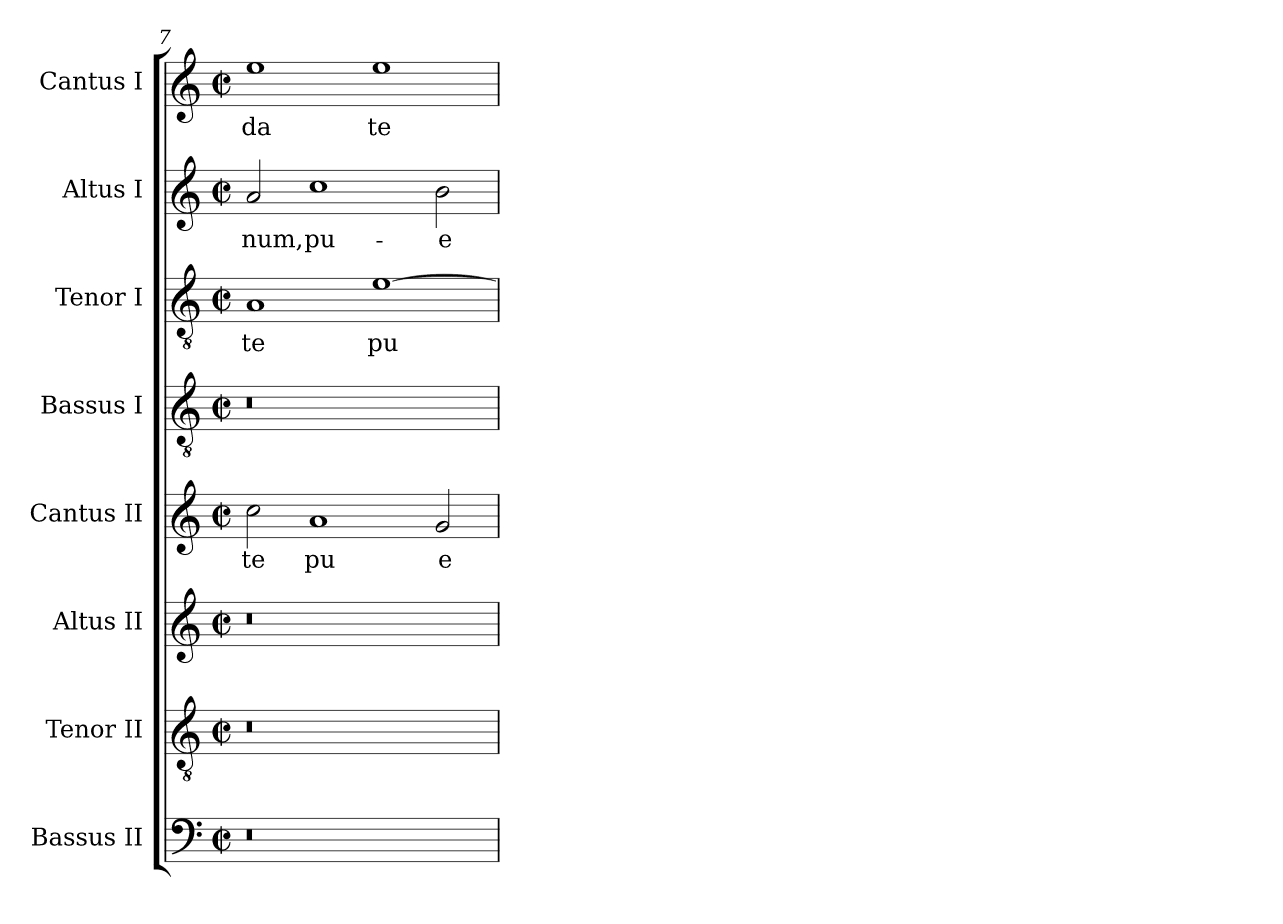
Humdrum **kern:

**kern	**kern	**kern	**kern	**text	**kern	**kern	**text	**kern	**text	**kern	**text
*part8	*part7	*part6	*part5	*part5	*part4	*part3	*part3	*part2	*part2	*part1	*part1
*staff8	*staff7	*staff6	*staff5	*staff5	*staff4	*staff3	*staff3	*staff2	*staff2	*staff1	*staff1
*I"Bassus II	*I"Tenor II	*I"Altus II	*I"Cantus II	*	*I"Bassus I	*I"Tenor I	*	*I"Altus I	*	*I"Cantus I	*
*clefF4	*clefGv2	*clefG2	*clefG2	*	*clefGv2	*clefGv2	*	*clefG2	*	*clefG2	*
*M2/2	*M2/2	*M2/2	*M2/2	*	*M2/2	*M2/2	*	*M2/2	*	*M2/2	*
*met(c|)	*met(c|)	*met(c|)	*met(c|)	*	*met(c|)	*met(c|)	*	*met(c|)	*	*met(c|)	*
=7	=7	=7	=7	=7	=7	=7	=7	=7	=7	=7	=7
!	!	!	!	!LO:LY:b:cj	!	!	!LO:LY:b:cj	!	!LO:LY:b:cj	!	!LO:LY:b:cj
0r	0r	0r	2cc\	te	0r	1A	te	2a/	-num,	1ee	da
!	!	!	!	!LO:LY:b:cj	!	!	!	!	!LO:LY:b:cj	!	!
.	.	.	1a	pu	.	.	.	1cc	pu-	.	.
!	!	!	!	!	!	!	!LO:LY:b:cj	!	!	!	!LO:LY:b:cj
.	.	.	.	.	.	[>1e	pu	.	.	1ee	te
!	!	!	!	!LO:LY:b:cj	!	!	!	!	!LO:LY:b:cj	!	!
.	.	.	2g/	e	.	.	.	2b\	-e-	.	.
=	=	=	=	=	=	=	=	=	=	=	=
*-	*-	*-	*-	*-	*-	*-	*-	*-	*-	*-	*-
